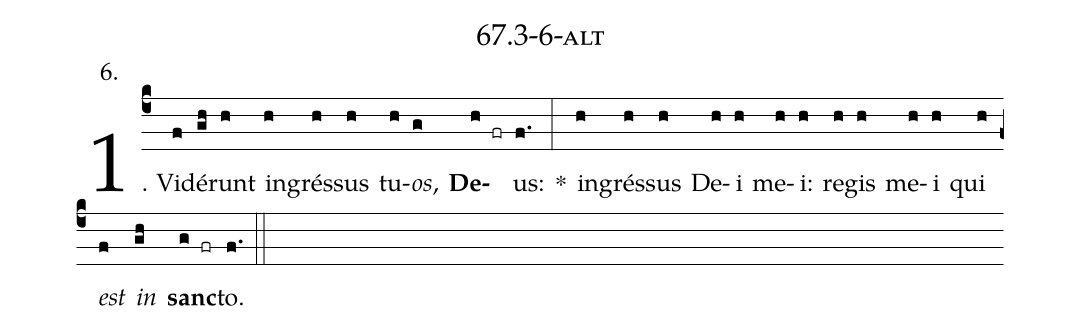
name: 67.3-6-alt;
annotation: 6.;
%%
(c4)1. Vi(f)dé(gh)runt(h) in(h)grés(h)sus(h) tu(h)<i>os</i>,(g) <b>De</b>(h fr)us:(f.) *(:) in(h)grés(h)sus(h) De(h)i(h) me(h)i:(h) re(h)gis(h) me(h)i(h) qui(h) <i>est</i>(f) <i>in</i>(gh) <b>sanc</b>(g fr)to.(f.) (::)


%E(h) u(h) o(f) u(gh) a(g) e.(f.) (::)
